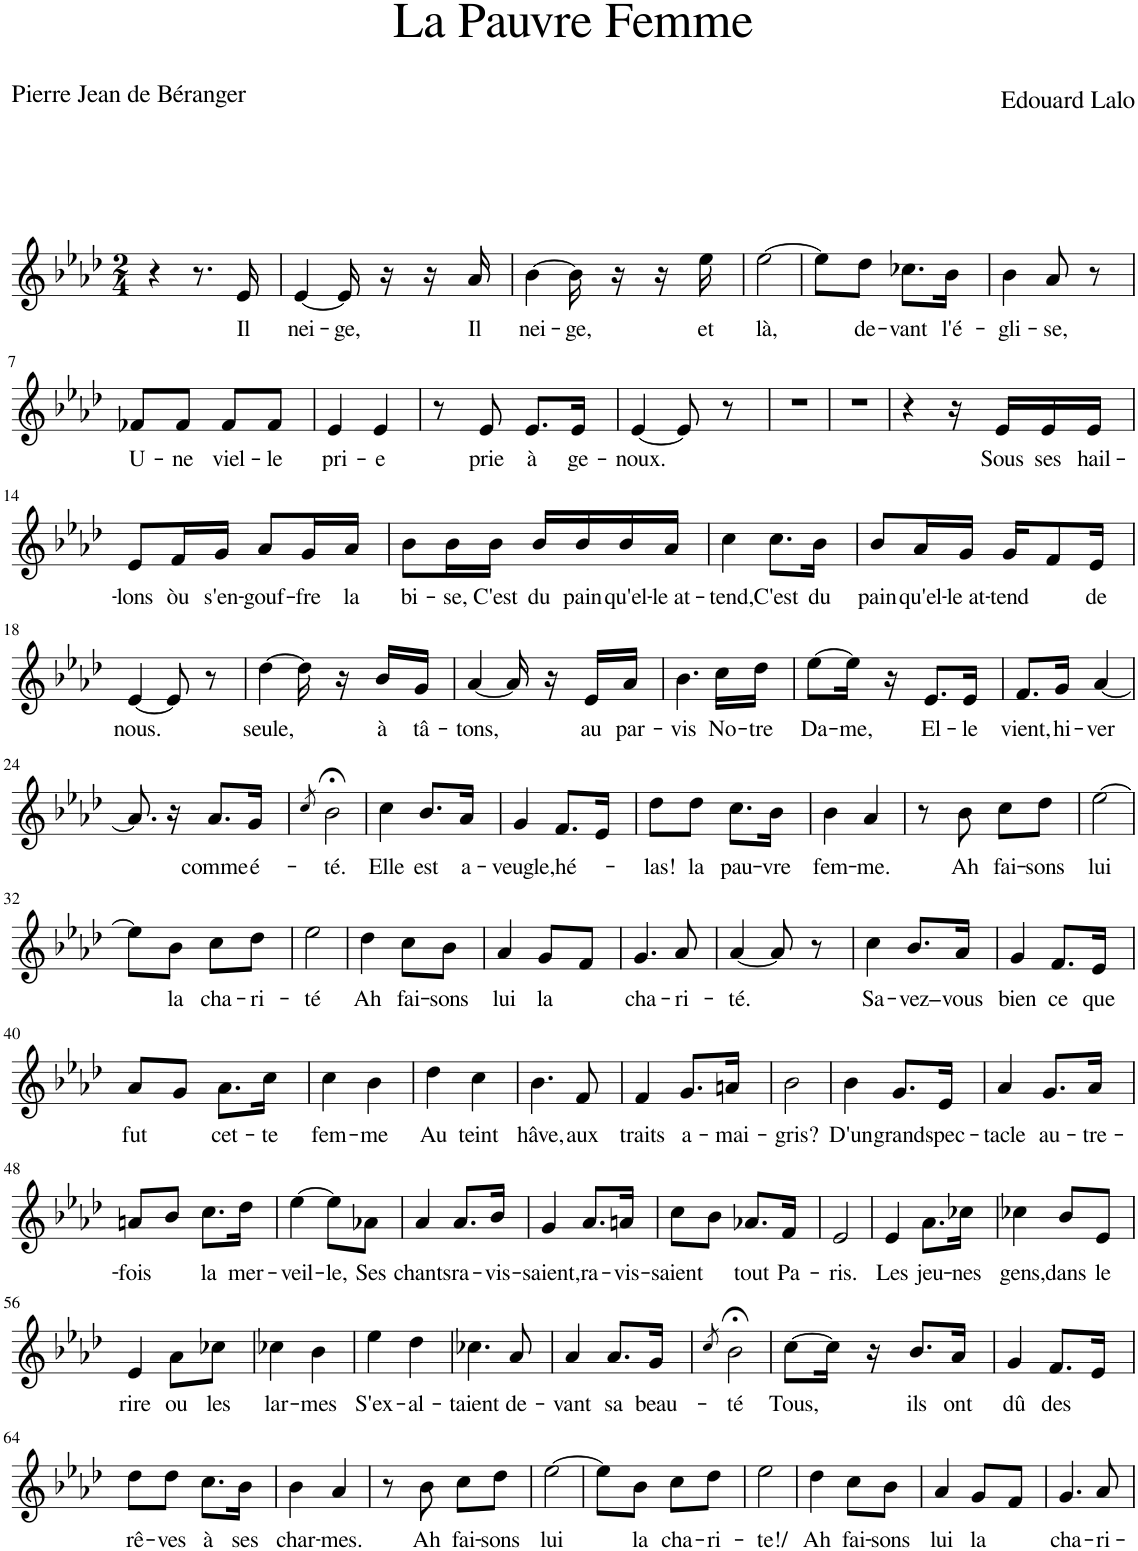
**kern	**text
*part1	*part1
*staff1	*staff1
*I"Piano	*
*I'Pno	*
*clefG2	*
*k[b-e-a-d-]	*
*M2/4	*
=1	=1
4r	.
8.r	.
!	!LO:LY:b
16e-/	Il
=2	=2
!	!LO:LY:b
[4e-/	nei-
!	!LO:LY:b
16e-/]	-ge,
16r	.
16r	.
!	!LO:LY:b
16a-/	Il
=3	=3
!	!LO:LY:b
[4b-\	nei-
!	!LO:LY:b
16b-\]	-ge,
16r	.
16r	.
!	!LO:LY:b
16ee-\	et
=4	=4
!	!LO:LY:b
[2ee-\	là,
=5	=5
8ee-\L]	.
!	!LO:LY:b
8dd-\J	de-
!	!LO:LY:b
8.cc-X\L	-vant
!	!LO:LY:b
16b-\Jk	l'é-
=6	=6
!	!LO:LY:b
4b-\	-gli-
!	!LO:LY:b
8a-/	-se,
8r	.
!!LO:LB:g=z
=7	=7
!	!LO:LY:b
8f-X/L	U-
!	!LO:LY:b
8f-/J	-ne
!	!LO:LY:b
8f-/L	viel-
!	!LO:LY:b
8f-/J	-le
=8	=8
!	!LO:LY:b
4e-/	pri-
!	!LO:LY:b
4e-/	-e
=9	=9
8r	.
!	!LO:LY:b
8e-/	prie
!	!LO:LY:b
8.e-/L	à
!	!LO:LY:b
16e-/Jk	ge-
=10	=10
!	!LO:LY:b
[4e-/	-noux.
8e-/]	.
8r	.
=11	=11
2r	.
=12	=12
2r	.
=13	=13
4r	.
16r	.
!	!LO:LY:b
16e-/LL	Sous
!	!LO:LY:b
16e-/	ses
!	!LO:LY:b
16e-/JJ	hail-
!!LO:LB:g=z
=14	=14
!	!LO:LY:b
8e-/L	-lons
!	!LO:LY:b
16f/L	òu
!	!LO:LY:b
16g/JJ	s'en-
!	!LO:LY:b
8a-/L	-gouf-
!	!LO:LY:b
16g/L	-fre
!	!LO:LY:b
16a-/JJ	la
=15	=15
!	!LO:LY:b
8b-\L	bi-
!	!LO:LY:b
16b-\L	-se,
!	!LO:LY:b
16b-\JJ	C'est
!	!LO:LY:b
16b-/LL	du
!	!LO:LY:b
16b-/	pain
!	!LO:LY:b
16b-/	qu'el-
!	!LO:LY:b
16a-/JJ	-le at-
=16	=16
!	!LO:LY:b
4cc\	-tend,
!	!LO:LY:b
8.cc\L	C'est
!	!LO:LY:b
16b-\Jk	du
=17	=17
!	!LO:LY:b
8b-/L	pain
!	!LO:LY:b
16a-/L	qu'el-
!	!LO:LY:b
16g/JJ	-le at-
!	!LO:LY:b
16g/KL	-tend
8f/	.
!	!LO:LY:b
16e-/Jk	de
!!LO:LB:g=z
=18	=18
!	!LO:LY:b
[4e-/	nous.
8e-/]	.
8r	.
=19	=19
!	!LO:LY:b
[4dd-\	seule,
16dd-\]	.
16r	.
!	!LO:LY:b
16b-/LL	à
!	!LO:LY:b
16g/JJ	tâ-
=20	=20
!	!LO:LY:b
[4a-/	-tons,
16a-/]	.
16r	.
!	!LO:LY:b
16e-/LL	au
!	!LO:LY:b
16a-/JJ	par-
=21	=21
!	!LO:LY:b
4.b-\	-vis
!	!LO:LY:b
16cc\LL	No-
!	!LO:LY:b
16dd-\JJ	-tre
=22	=22
!	!LO:LY:b
[8ee-\L	Da-
!	!LO:LY:b
16ee-\Jk]	-me,
16r	.
!	!LO:LY:b
8.e-/L	El-
!	!LO:LY:b
16e-/Jk	-le
=23	=23
!	!LO:LY:b
8.f/L	vient,
!	!LO:LY:b
16g/Jk	hi-
!	!LO:LY:b
[4a-/	-ver
!!LO:LB:g=z
=24	=24
8.a-/]	.
16r	.
!	!LO:LY:b
8.a-/L	comme
!	!LO:LY:b
16g/Jk	é-
=25	=25
8qcc/	.
!	!LO:LY:b
2b-;<\	-té.
=26	=26
!	!LO:LY:b
4cc\	Elle
!	!LO:LY:b
8.b-/L	est
!	!LO:LY:b
16a-/Jk	a-
=27	=27
!	!LO:LY:b
4g/	-veugle,
!	!LO:LY:b
8.f/L	hé-
16e-/Jk	.
=28	=28
!	!LO:LY:b
8dd-\L	-las!
!	!LO:LY:b
8dd-\J	la
!	!LO:LY:b
8.cc\L	pau-
!	!LO:LY:b
16b-\Jk	-vre
=29	=29
!	!LO:LY:b
4b-\	fem-
!	!LO:LY:b
4a-/	-me.
=30	=30
8r	.
!	!LO:LY:b
8b-\	Ah
!	!LO:LY:b
8cc\L	fai-
!	!LO:LY:b
8dd-\J	-sons
=31	=31
!	!LO:LY:b
[2ee-\	lui
!!LO:LB:g=z
=32	=32
8ee-\L]	.
!	!LO:LY:b
8b-\J	la
!	!LO:LY:b
8cc\L	cha-
!	!LO:LY:b
8dd-\J	-ri-
=33	=33
!	!LO:LY:b
2ee-\	-té
=34	=34
!	!LO:LY:b
4dd-\	Ah
!	!LO:LY:b
8cc\L	fai-
!	!LO:LY:b
8b-\J	-sons
=35	=35
!	!LO:LY:b
4a-/	lui
!	!LO:LY:b
8g/L	la
8f/J	.
=36	=36
!	!LO:LY:b
4.g/	cha-
!	!LO:LY:b
8a-/	-ri-
=37	=37
!	!LO:LY:b
[4a-/	-té.
8a-/]	.
8r	.
=38	=38
!	!LO:LY:b
4cc\	Sa-
!	!LO:LY:b
8.b-/L	-vez–
!	!LO:LY:b
16a-/Jk	vous
=39	=39
!	!LO:LY:b
4g/	bien
!	!LO:LY:b
8.f/L	ce
!	!LO:LY:b
16e-/Jk	que
!!LO:LB:g=z
=40	=40
!	!LO:LY:b
8a-/L	fut
8g/J	.
!	!LO:LY:b
8.a-\L	cet-
!	!LO:LY:b
16cc\Jk	-te
=41	=41
!	!LO:LY:b
4cc\	fem-
!	!LO:LY:b
4b-\	-me
=42	=42
!	!LO:LY:b
4dd-\	Au
!	!LO:LY:b
4cc\	teint
=43	=43
!	!LO:LY:b
4.b-\	hâve,
!	!LO:LY:b
8f/	aux
=44	=44
!	!LO:LY:b
4f/	traits
!	!LO:LY:b
8.g/L	a-
!	!LO:LY:b
16an/Jk	-mai-
=45	=45
!	!LO:LY:b
2b-\	-gris?
=46	=46
!	!LO:LY:b
4b-\	D'un
!	!LO:LY:b
8.g/L	grand
!	!LO:LY:b
16e-/Jk	spec-
=47	=47
!	!LO:LY:b
4a-/	-tacle
!	!LO:LY:b
8.g/L	au-
!	!LO:LY:b
16a-/Jk	-tre-
!!LO:LB:g=z
=48	=48
!	!LO:LY:b
8an/L	-fois
8b-/J	.
!	!LO:LY:b
8.cc\L	la
!	!LO:LY:b
16dd-\Jk	mer-
=49	=49
!	!LO:LY:b
[4ee-\	-veil-
!	!LO:LY:b
8ee-\L]	-le,
!	!LO:LY:b
8a-X\J	Ses
=50	=50
!	!LO:LY:b
4a-/	chants
!	!LO:LY:b
8.a-/L	ra-
!	!LO:LY:b
16b-/Jk	-vis-
=51	=51
!	!LO:LY:b
4g/	-saient,
!	!LO:LY:b
8.a-/L	ra-
!	!LO:LY:b
16an/Jk	-vis-
=52	=52
!	!LO:LY:b
8cc\L	-saient
8b-\J	.
!	!LO:LY:b
8.a-X/L	tout
!	!LO:LY:b
16f/Jk	Pa-
=53	=53
!	!LO:LY:b
2e-/	-ris.
=54	=54
!	!LO:LY:b
4e-/	Les
!	!LO:LY:b
8.a-\L	jeu-
!	!LO:LY:b
16cc-X\Jk	-nes
=55	=55
!	!LO:LY:b
4cc-X\	gens,
!	!LO:LY:b
8b-/L	dans
!	!LO:LY:b
8e-/J	le
!!LO:LB:g=z
=56	=56
!	!LO:LY:b
4e-/	rire
!	!LO:LY:b
8a-\L	ou
!	!LO:LY:b
8cc-X\J	les
=57	=57
!	!LO:LY:b
4cc-X\	lar-
!	!LO:LY:b
4b-\	-mes
=58	=58
!	!LO:LY:b
4ee-\	S'ex-
!	!LO:LY:b
4dd-\	-al-
=59	=59
!	!LO:LY:b
4.cc-X\	-taient
!	!LO:LY:b
8a-/	de-
=60	=60
!	!LO:LY:b
4a-/	-vant
!	!LO:LY:b
8.a-/L	sa
!	!LO:LY:b
16g/Jk	beau-
=61	=61
8qcc/	.
!	!LO:LY:b
2b-;<\	-té
=62	=62
!	!LO:LY:b
[8cc\L	Tous,
16cc\Jk]	.
16r	.
!	!LO:LY:b
8.b-/L	ils
!	!LO:LY:b
16a-/Jk	ont
=63	=63
!	!LO:LY:b
4g/	dû
!	!LO:LY:b
8.f/L	des
16e-/Jk	.
!!LO:LB:g=z
=64	=64
!	!LO:LY:b
8dd-\L	rê-
!	!LO:LY:b
8dd-\J	-ves
!	!LO:LY:b
8.cc\L	à
!	!LO:LY:b
16b-\Jk	ses
=65	=65
!	!LO:LY:b
4b-\	char-
!	!LO:LY:b
4a-/	-mes.
=66	=66
8r	.
!	!LO:LY:b
8b-\	Ah
!	!LO:LY:b
8cc\L	fai-
!	!LO:LY:b
8dd-\J	-sons
=67	=67
!	!LO:LY:b
[2ee-\	lui
=68	=68
8ee-\L]	.
!	!LO:LY:b
8b-\J	la
!	!LO:LY:b
8cc\L	cha-
!	!LO:LY:b
8dd-\J	-ri-
=69	=69
!	!LO:LY:b
2ee-\	-te!/
=70	=70
!	!LO:LY:b
4dd-\	Ah
!	!LO:LY:b
8cc\L	fai-
!	!LO:LY:b
8b-\J	-sons
=71	=71
!	!LO:LY:b
4a-/	lui
!	!LO:LY:b
8g/L	la
8f/J	.
=72	=72
!	!LO:LY:b
4.g/	cha-
!	!LO:LY:b
8a-/	-ri-
=	=
*-	*-
